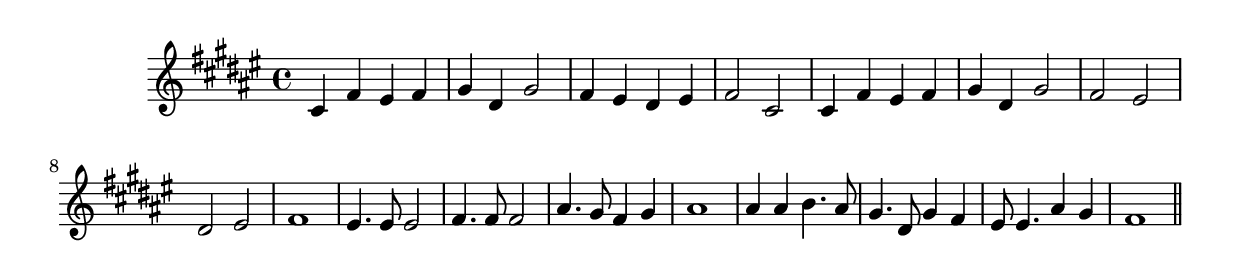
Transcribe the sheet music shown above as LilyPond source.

\version "2.19.49"
%{\header {
  title = "Aura Lee"
  composer = "George Poulton"
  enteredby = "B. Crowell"
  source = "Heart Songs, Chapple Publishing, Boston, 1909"
}%}
\score{{\key fis \major
\time 4/4
%{\tempo 4=90
%}\clef treble
\transpose bes fis {\relative c' {
  f4 bes a bes | c g c2 bes4 a g a | bes2 f |
  f4 bes a bes | c g c2 | bes a g a | bes1 |
  a4. a8 a2 | bes4. bes8 bes2 | d4. c8 bes4 c | d1 |
  d4 d es4. d8 | c4. g8 c4 bes | a8 a4. d4 c | bes1
  \bar "||"
}}

}}